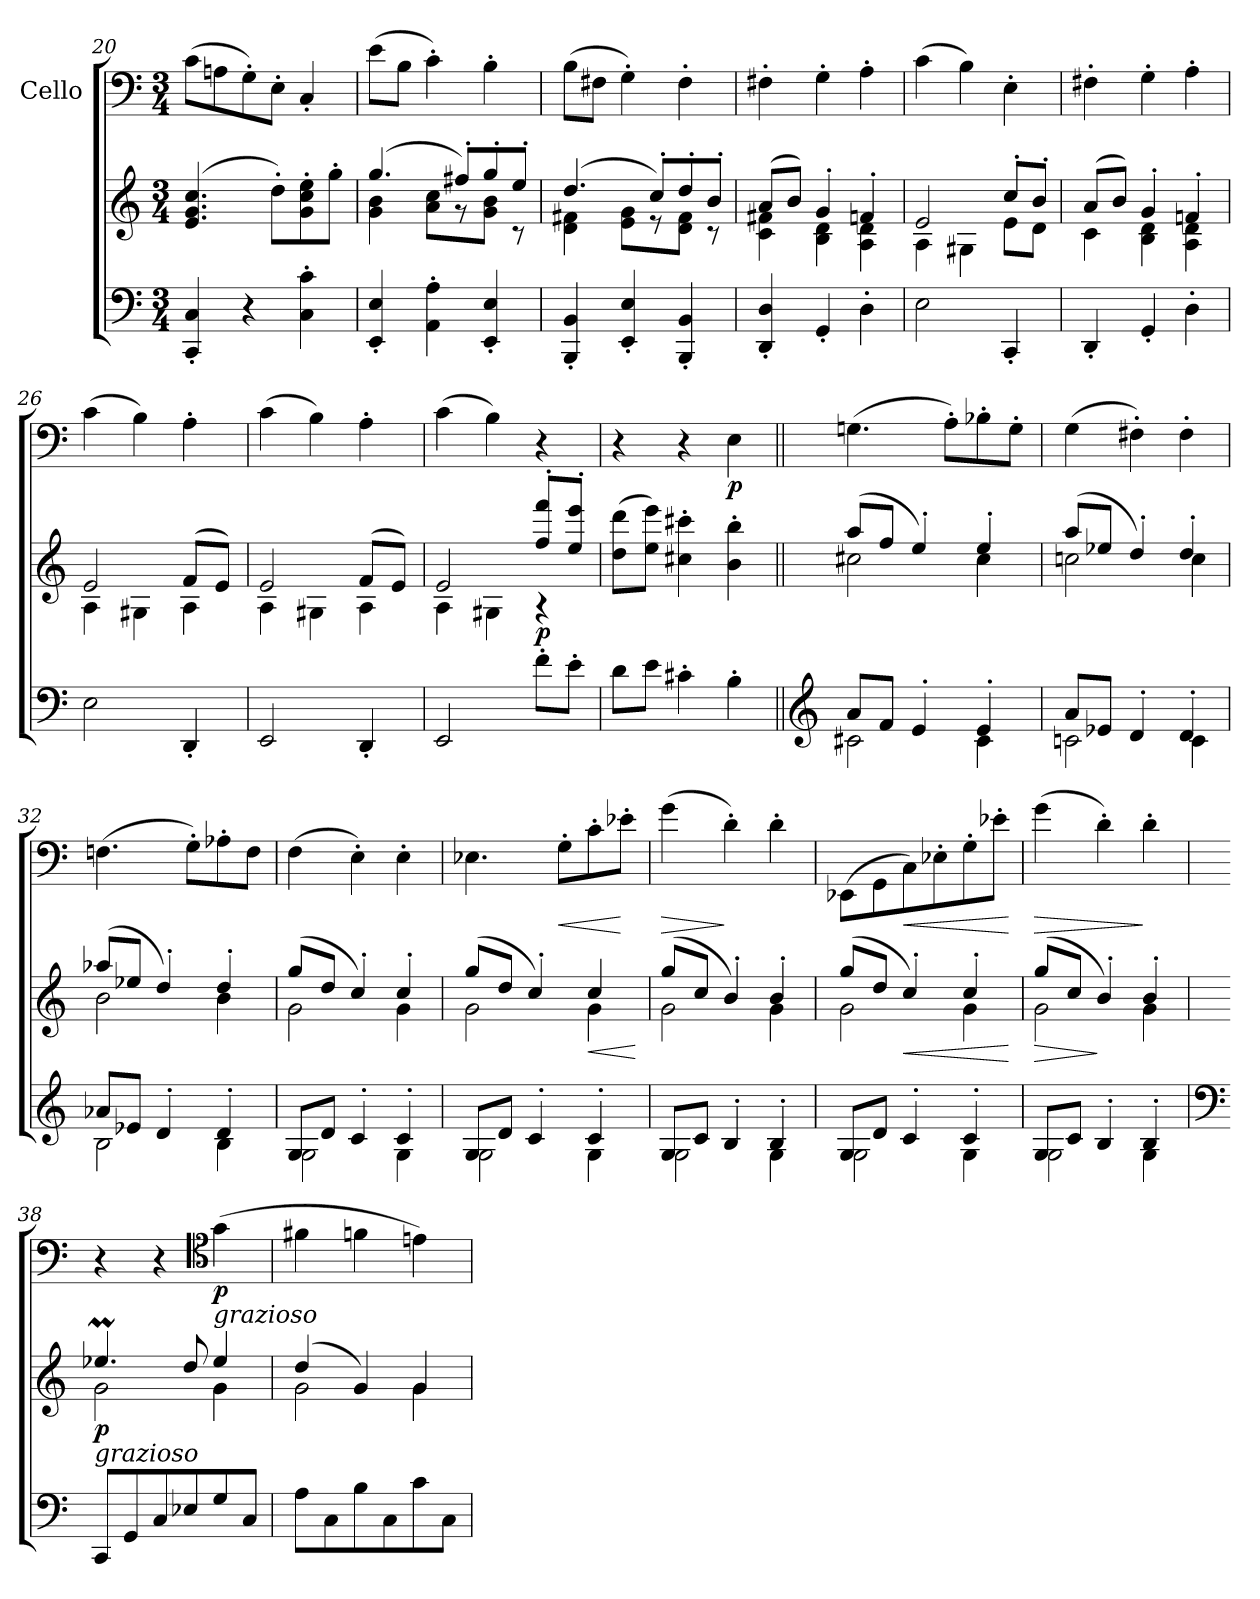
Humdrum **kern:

**kern	**kern	**dynam	**kern	**dynam
*part2	*part2	*part2	*part1	*part1
*staff3	*staff2	*staff2/3	*staff1	*staff1
*	*	*	*I"Cello	*
*clefF4	*clefG2	*	*clefF4	*
*k[]	*k[]	*	*k[]	*
*a:	*a:	*	*a:	*
*M3/4	*M3/4	*	*M3/4	*
=20	=20	=20	=20	=20
4CC/'< 4C/'<	(>4.e/ 4.g/ 4.cc/	.	(>8c\L	.
.	.	.	8An\	.
4r	.	.	8G'>\)	.
.	8dd'>\L)	.	8E'>\J	.
4C\'> 4c\'>	8g\'> 8cc\'> 8ee\'>	.	4C'</	.
.	8gg'>\J	.	.	.
!!LO:PB:g=z
=21	=21	=21	=21	=21
*	*^	*	*	*
4EE/'< 4E/'<	(>4.gg/	4g\ 4b\	.	(>8e\L	.
.	.	.	.	8B\J	.
4AA\'> 4A\'>	.	8a\ 8cc\L	.	4c'>\)	.
.	8ff#X'>/L)	8r	.	.	.
4EE/'< 4E/'<	8gg'>/	8g\ 8b\J	.	4B'>\	.
.	8ee'>/J	8rc	.	.	.
=22	=22	=22	=22	=22	=22
4BBB/'< 4BB/'<	(>4.dd/	4d\ 4f#X\	.	(>8B\L	.
.	.	.	.	8F#X\J	.
4EE/'< 4E/'<	.	8e\ 8g\L	.	4G'>\)	.
.	8cc'>/L)	8r	.	.	.
4BBB/'< 4BB/'<	8dd'>/	8d\ 8f#\J	.	4F#'>\	.
.	8b'>/J	8rc	.	.	.
=23	=23	=23	=23	=23	=23
4DD/'< 4D/'<	(>8a/L	4c\ 4f#X\	.	4F#X'>\	.
.	8b/J)	.	.	.	.
4GG'</	4g'>/	4B\ 4d\	.	4G'>\	.
4D'>\	4fn'>/	4A\ 4d\	.	4A'>\	.
=24	=24	=24	=24	=24	=24
2E\	2e/	4A\	.	(>4c\	.
.	.	4G#X\	.	4B\)	.
4CC'</	8cc'>/L	8e\L	.	4E'>\	.
.	8b'>/J	8d\J	.	.	.
=25	=25	=25	=25	=25	=25
4DD'</	(>8a/L	4c\	.	4F#X'>\	.
.	8b/J)	.	.	.	.
4GG'</	4g'>/	4B\ 4d\	.	4G'>\	.
4D'>\	4fn'>/	4A\ 4d\	.	4A'>\	.
=26	=26	=26	=26	=26	=26
2E\	2e/	4A\	.	(>4c\	.
.	.	4G#X\	.	4B\)	.
4DD'</	(>8f/L	4A\	.	4A'>\	.
.	8e/J)	.	.	.	.
=27	=27	=27	=27	=27	=27
2EE/	2e/	4A\	.	(>4c\	.
.	.	4G#X\	.	4B\)	.
4DD'</	(>8f/L	4A\	.	4A'>\	.
.	8e/J)	.	.	.	.
!!LO:LB:g=z
=28	=28	=28	=28	=28	=28
2EE/	2e/	4A\	.	(>4c\	.
.	.	4G#X\	.	4B\)	.
!	!	!	!LO:DY:b	!	!
8f'>\L	8ff/'> 8fff/'>L	4r	p	4r	.
8e'>\J	8ee/'> 8eee/'>J	.	.	.	.
*	*v	*v	*	*	*
=29	=29	=29	=29	=29
8d\L	(>8dd\ 8ddd\L	.	4r	.
8e\J	8ee\ 8eee\J)	.	.	.
4c#X'>\	4cc#X\'> 4ccc#X\'>	.	4r	.
!	!	!	!	!LO:DY:b
4B'>\	4b\'> 4bb\'>	.	4E\	p
=30||	=30||	=30||	=30||	=30||
*clefG2	*	*	*	*
*^	*^	*	*	*
8a/L	2c#X\	(>8aa/L	2cc#X\	.	(>4.Gn\	.
8f/J	.	8ff/J	.	.	.	.
4e'>/	.	4ee'>/)	.	.	.	.
.	.	.	.	.	8A'>\L)	.
4e'>/	4c#\	4ee'>/	4cc#\	.	8B-X'>\	.
.	.	.	.	.	8G'>\J	.
=31	=31	=31	=31	=31	=31	=31
8a/L	2cn\	(>8aa/L	2ccn\	.	(>4G\	.
8e-X/J	.	8ee-X/J	.	.	.	.
4d'>/	.	4dd'>/)	.	.	4F#X'>\)	.
4d'>/	4c\	4dd'>/	4cc\	.	4F#'>\	.
=32	=32	=32	=32	=32	=32	=32
8a-X/L	2B\	(>8aa-X/L	2b\	.	(>4.Fn\	.
8e-X/J	.	8ee-X/J	.	.	.	.
4d'>/	.	4dd'>/)	.	.	.	.
.	.	.	.	.	8G'>\L)	.
4d'>/	4B\	4dd'>/	4b\	.	8A-X'>\	.
.	.	.	.	.	8F\J	.
=33	=33	=33	=33	=33	=33	=33
8G/L	2G\	(>8gg/L	2g\	.	(>4F\	.
8d/J	.	8dd/J	.	.	.	.
4c'>/	.	4cc'>/)	.	.	4E'>\)	.
4c'>/	4G\	4cc'>/	4g\	.	4E'>\	.
!!LO:LB:g=z
=34	=34	=34	=34	=34	=34	=34
8G/L	2G\	(>8gg/L	2g\	.	4.E-X\	.
8d/J	.	8dd/J	.	.	.	.
4c'>/	.	4cc'>/)	.	.	.	.
!	!	!	!	!	!	!LO:HP:b
.	.	.	.	.	8G'>\L	<
!	!	!	!	!LO:HP:b	!	!
4c'>/	4G\	4cc/	4g\	<	8c'>\	.
.	.	.	.	.	8e-X'>\J	[
*v	*v	*	*	*	*	*
*	*v	*v	*	*	*
.	.	[	.	.
=35	=35	=35	=35	=35
*^	*^	*	*	*
!	!	!	!	!	!	!LO:HP:b
8G/L	2G\	(>8gg/L	2g\	.	(>4g\	>
8c/J	.	8cc/J	.	.	.	.
4B'>/	.	4b'>/)	.	.	4d'>\)	]
4B'>/	4G\	4b'>/	4g\	.	4d'>\	.
=36	=36	=36	=36	=36	=36	=36
8G/L	2G\	(>8gg/L	2g\	.	(>8EE-X\L	.
8d/J	.	8dd/J	.	.	8GG\	.
!	!	!	!	!LO:HP:b	!	!LO:HP:b
4c'>/	.	4cc'>/)	.	<	8C\)	<
.	.	.	.	.	8E-X'>\	.
4c'>/	4G\	4cc'>/	4g\	.	8G'>\	.
.	.	.	.	.	8e-X'>\J	.
*v	*v	*	*	*	*	*
*	*v	*v	*	*	*
.	.	[	.	[
=37	=37	=37	=37	=37
*^	*	*	*	*
!	!	!	!LO:HP:b	!	!LO:HP:b
*	*	*^	*	*	*
8G/L	2G\	(>8gg/L	2g\	>	(>4g\	>
8c/J	.	8cc/J	.	.	.	.
4B'>/	.	4b'>/)	.	]	4d'>\)	.
4B'>/	4G\	4b'>/	4g\	.	4d'>\	]
*v	*v	*	*	*	*	*
=38	=38	=38	=38	=38	=38
*clefF4	*	*	*	*	*
*^	*	*	*	*	*
!	!	!LO:TX:b:i:t=grazioso	!	!	!	!
!	!	!	!	!LO:DY:b	!	!
*v	*v	*	*	*	*	*
8CC/L	4.ee-XM/	2g\	p	4r	.
8GG/	.	.	.	.	.
8C/	.	.	.	4r	.
8E-X/	8dd/	.	.	.	.
*	*	*	*	*clefC4	*
!	!	!	!	!LO:TX:b:i:t=grazioso	!
!	!	!	!	!	!LO:DY:b
8G/	4ee-/	4g\	.	(>4g\	p
8C/J	.	.	.	.	.
=39	=39	=39	=39	=39	=39
8A\L	(>4dd/	2g\	.	4f#X\	.
8C\	.	.	.	.	.
8B\	4g/)	.	.	4fn\	.
8C\	.	.	.	.	.
8c\	4g/	4g\	.	4en\)	.
8C\J	.	.	.	.	.
*	*v	*v	*	*	*
=	=	=	=	=
*-	*-	*-	*-	*-
